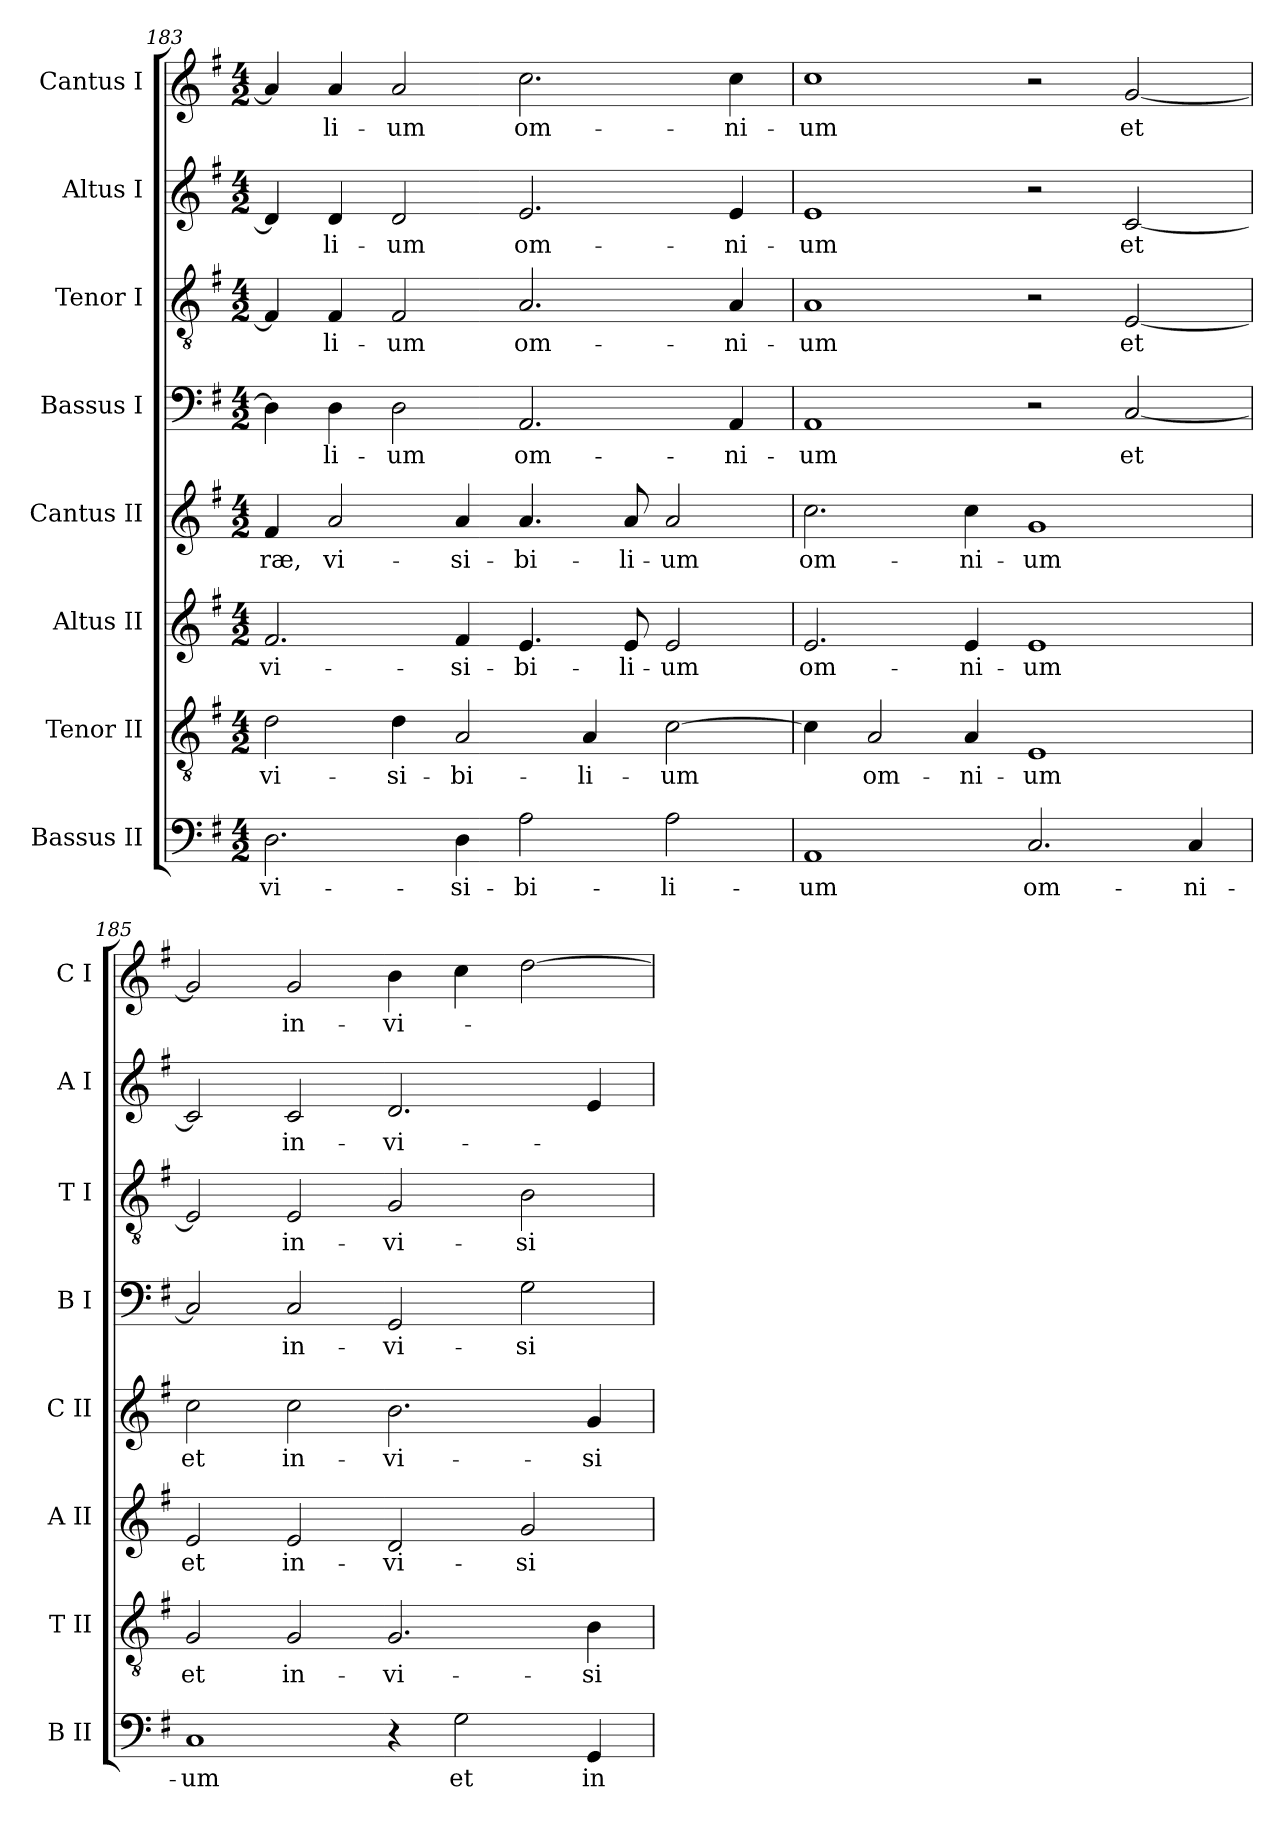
**kern	**text	**kern	**text	**kern	**text	**kern	**text	**kern	**text	**kern	**text	**kern	**text	**kern	**text
*part8	*part8	*part7	*part7	*part6	*part6	*part5	*part5	*part4	*part4	*part3	*part3	*part2	*part2	*part1	*part1
*staff8	*staff8	*staff7	*staff7	*staff6	*staff6	*staff5	*staff5	*staff4	*staff4	*staff3	*staff3	*staff2	*staff2	*staff1	*staff1
*I"Bassus II	*	*I"Tenor II	*	*I"Altus II	*	*I"Cantus II	*	*I"Bassus I	*	*I"Tenor I	*	*I"Altus I	*	*I"Cantus I	*
*I'B II	*	*I'T II	*	*I'A II	*	*I'C II	*	*I'B I	*	*I'T I	*	*I'A I	*	*I'C I	*
*clefF4	*	*clefGv2	*	*clefG2	*	*clefG2	*	*clefF4	*	*clefGv2	*	*clefG2	*	*clefG2	*
*k[f#]	*	*k[f#]	*	*k[f#]	*	*k[f#]	*	*k[f#]	*	*k[f#]	*	*k[f#]	*	*k[f#]	*
*G:	*	*G:	*	*G:	*	*G:	*	*G:	*	*G:	*	*G:	*	*G:	*
*M4/2	*	*M4/2	*	*M4/2	*	*M4/2	*	*M4/2	*	*M4/2	*	*M4/2	*	*M4/2	*
=183	=183	=183	=183	=183	=183	=183	=183	=183	=183	=183	=183	=183	=183	=183	=183
!	!LO:LY:b	!	!	!	!	!	!	!	!	!	!	!	!	!	!
!	!	!	!LO:LY:b	!	!	!	!	!	!	!	!	!	!	!	!
!	!	!	!	!	!LO:LY:b	!	!	!	!	!	!	!	!	!	!
!	!	!	!	!	!	!	!LO:LY:b	!	!	!	!	!	!	!	!
2.D\	vi-	2d\	vi-	2.f#/	vi-	4f#/	-ræ,	4D\]	.	4F#/]	.	4d/]	.	4a/]	.
!	!	!	!	!	!	!	!LO:LY:b	!	!	!	!	!	!	!	!
!	!	!	!	!	!	!	!	!	!LO:LY:b	!	!	!	!	!	!
!	!	!	!	!	!	!	!	!	!	!	!LO:LY:b	!	!	!	!
!	!	!	!	!	!	!	!	!	!	!	!	!	!LO:LY:b	!	!
!	!	!	!	!	!	!	!	!	!	!	!	!	!	!	!LO:LY:b
.	.	.	.	.	.	2a/	vi-	4D\	-li-	4F#/	-li-	4d/	-li-	4a/	-li-
!	!	!	!LO:LY:b	!	!	!	!	!	!	!	!	!	!	!	!
!	!	!	!	!	!	!	!	!	!LO:LY:b	!	!	!	!	!	!
!	!	!	!	!	!	!	!	!	!	!	!LO:LY:b	!	!	!	!
!	!	!	!	!	!	!	!	!	!	!	!	!	!LO:LY:b	!	!
!	!	!	!	!	!	!	!	!	!	!	!	!	!	!	!LO:LY:b
.	.	4d\	-si-	.	.	.	.	2D\	-um	2F#/	-um	2d/	-um	2a/	-um
!	!LO:LY:b	!	!	!	!	!	!	!	!	!	!	!	!	!	!
!	!	!	!LO:LY:b	!	!	!	!	!	!	!	!	!	!	!	!
!	!	!	!	!	!LO:LY:b	!	!	!	!	!	!	!	!	!	!
!	!	!	!	!	!	!	!LO:LY:b	!	!	!	!	!	!	!	!
4D\	-si-	2A/	-bi-	4f#/	-si-	4a/	-si-	.	.	.	.	.	.	.	.
!	!LO:LY:b	!	!	!	!	!	!	!	!	!	!	!	!	!	!
!	!	!	!	!	!LO:LY:b	!	!	!	!	!	!	!	!	!	!
!	!	!	!	!	!	!	!LO:LY:b	!	!	!	!	!	!	!	!
!	!	!	!	!	!	!	!	!	!LO:LY:b	!	!	!	!	!	!
!	!	!	!	!	!	!	!	!	!	!	!LO:LY:b	!	!	!	!
!	!	!	!	!	!	!	!	!	!	!	!	!	!LO:LY:b	!	!
!	!	!	!	!	!	!	!	!	!	!	!	!	!	!	!LO:LY:b
2A\	-bi-	.	.	4.e/	-bi-	4.a/	-bi-	2.AA/	om-	2.A/	om-	2.e/	om-	2.cc\	om-
!	!	!	!LO:LY:b	!	!	!	!	!	!	!	!	!	!	!	!
.	.	4A/	-li-	.	.	.	.	.	.	.	.	.	.	.	.
!	!	!	!	!	!LO:LY:b	!	!	!	!	!	!	!	!	!	!
!	!	!	!	!	!	!	!LO:LY:b	!	!	!	!	!	!	!	!
.	.	.	.	8e/	-li-	8a/	-li-	.	.	.	.	.	.	.	.
!	!LO:LY:b	!	!	!	!	!	!	!	!	!	!	!	!	!	!
!	!	!	!LO:LY:b	!	!	!	!	!	!	!	!	!	!	!	!
!	!	!	!	!	!LO:LY:b	!	!	!	!	!	!	!	!	!	!
!	!	!	!	!	!	!	!LO:LY:b	!	!	!	!	!	!	!	!
2A\	-li-	[2c\	-um	2e/	-um	2a/	-um	.	.	.	.	.	.	.	.
!	!	!	!	!	!	!	!	!	!LO:LY:b	!	!	!	!	!	!
!	!	!	!	!	!	!	!	!	!	!	!LO:LY:b	!	!	!	!
!	!	!	!	!	!	!	!	!	!	!	!	!	!LO:LY:b	!	!
!	!	!	!	!	!	!	!	!	!	!	!	!	!	!	!LO:LY:b
.	.	.	.	.	.	.	.	4AA/	-ni-	4A/	-ni-	4e/	-ni-	4cc\	-ni-
=184	=184	=184	=184	=184	=184	=184	=184	=184	=184	=184	=184	=184	=184	=184	=184
!	!LO:LY:b	!	!	!	!	!	!	!	!	!	!	!	!	!	!
!	!	!	!	!	!LO:LY:b	!	!	!	!	!	!	!	!	!	!
!	!	!	!	!	!	!	!LO:LY:b	!	!	!	!	!	!	!	!
!	!	!	!	!	!	!	!	!	!LO:LY:b	!	!	!	!	!	!
!	!	!	!	!	!	!	!	!	!	!	!LO:LY:b	!	!	!	!
!	!	!	!	!	!	!	!	!	!	!	!	!	!LO:LY:b	!	!
!	!	!	!	!	!	!	!	!	!	!	!	!	!	!	!LO:LY:b
1AA	-um	4c\]	.	2.e/	om-	2.cc\	om-	1AA	-um	1A	-um	1e	-um	1cc	-um
!	!	!	!LO:LY:b	!	!	!	!	!	!	!	!	!	!	!	!
.	.	2A/	om-	.	.	.	.	.	.	.	.	.	.	.	.
!	!	!	!LO:LY:b	!	!	!	!	!	!	!	!	!	!	!	!
!	!	!	!	!	!LO:LY:b	!	!	!	!	!	!	!	!	!	!
!	!	!	!	!	!	!	!LO:LY:b	!	!	!	!	!	!	!	!
.	.	4A/	-ni-	4e/	-ni-	4cc\	-ni-	.	.	.	.	.	.	.	.
!	!LO:LY:b	!	!	!	!	!	!	!	!	!	!	!	!	!	!
!	!	!	!LO:LY:b	!	!	!	!	!	!	!	!	!	!	!	!
!	!	!	!	!	!LO:LY:b	!	!	!	!	!	!	!	!	!	!
!	!	!	!	!	!	!	!LO:LY:b	!	!	!	!	!	!	!	!
2.C/	om-	1E	-um	1e	-um	1g	-um	2r	.	2r	.	2r	.	2r	.
!	!	!	!	!	!	!	!	!	!LO:LY:b	!	!	!	!	!	!
!	!	!	!	!	!	!	!	!	!	!	!LO:LY:b	!	!	!	!
!	!	!	!	!	!	!	!	!	!	!	!	!	!LO:LY:b	!	!
!	!	!	!	!	!	!	!	!	!	!	!	!	!	!	!LO:LY:b
.	.	.	.	.	.	.	.	[2C/	et	[2E/	et	[2c/	et	[2g/	et
!	!LO:LY:b	!	!	!	!	!	!	!	!	!	!	!	!	!	!
4C/	-ni-	.	.	.	.	.	.	.	.	.	.	.	.	.	.
=185	=185	=185	=185	=185	=185	=185	=185	=185	=185	=185	=185	=185	=185	=185	=185
!	!LO:LY:b	!	!	!	!	!	!	!	!	!	!	!	!	!	!
!	!	!	!LO:LY:b	!	!	!	!	!	!	!	!	!	!	!	!
!	!	!	!	!	!LO:LY:b	!	!	!	!	!	!	!	!	!	!
!	!	!	!	!	!	!	!LO:LY:b	!	!	!	!	!	!	!	!
1C	-um	2G/	et	2e/	et	2cc\	et	2C/]	.	2E/]	.	2c/]	.	2g/]	.
!	!	!	!LO:LY:b	!	!	!	!	!	!	!	!	!	!	!	!
!	!	!	!	!	!LO:LY:b	!	!	!	!	!	!	!	!	!	!
!	!	!	!	!	!	!	!LO:LY:b	!	!	!	!	!	!	!	!
!	!	!	!	!	!	!	!	!	!LO:LY:b	!	!	!	!	!	!
!	!	!	!	!	!	!	!	!	!	!	!LO:LY:b	!	!	!	!
!	!	!	!	!	!	!	!	!	!	!	!	!	!LO:LY:b	!	!
!	!	!	!	!	!	!	!	!	!	!	!	!	!	!	!LO:LY:b
.	.	2G/	in-	2e/	in-	2cc\	in-	2C/	in-	2E/	in-	2c/	in-	2g/	in-
!	!	!	!LO:LY:b	!	!	!	!	!	!	!	!	!	!	!	!
!	!	!	!	!	!LO:LY:b	!	!	!	!	!	!	!	!	!	!
!	!	!	!	!	!	!	!LO:LY:b	!	!	!	!	!	!	!	!
!	!	!	!	!	!	!	!	!	!LO:LY:b	!	!	!	!	!	!
!	!	!	!	!	!	!	!	!	!	!	!LO:LY:b	!	!	!	!
!	!	!	!	!	!	!	!	!	!	!	!	!	!LO:LY:b	!	!
!	!	!	!	!	!	!	!	!	!	!	!	!	!	!	!LO:LY:b
4r	.	2.G/	-vi-	2d/	-vi-	2.b\	-vi-	2GG/	-vi-	2G/	-vi-	2.d/	-vi-	4b\	-vi-
!	!LO:LY:b	!	!	!	!	!	!	!	!	!	!	!	!	!	!
2G\	et	.	.	.	.	.	.	.	.	.	.	.	.	4cc\	.
!	!	!	!	!	!LO:LY:b	!	!	!	!	!	!	!	!	!	!
!	!	!	!	!	!	!	!	!	!LO:LY:b	!	!	!	!	!	!
!	!	!	!	!	!	!	!	!	!	!	!LO:LY:b	!	!	!	!
.	.	.	.	2g/	-si-	.	.	2G\	-si-	2B\	-si-	.	.	[2dd\	.
!	!LO:LY:b	!	!	!	!	!	!	!	!	!	!	!	!	!	!
!	!	!	!LO:LY:b	!	!	!	!	!	!	!	!	!	!	!	!
!	!	!	!	!	!	!	!LO:LY:b	!	!	!	!	!	!	!	!
4GG/	in-	4B\	-si-	.	.	4g/	-si-	.	.	.	.	4e/	.	.	.
=	=	=	=	=	=	=	=	=	=	=	=	=	=	=	=
*-	*-	*-	*-	*-	*-	*-	*-	*-	*-	*-	*-	*-	*-	*-	*-
